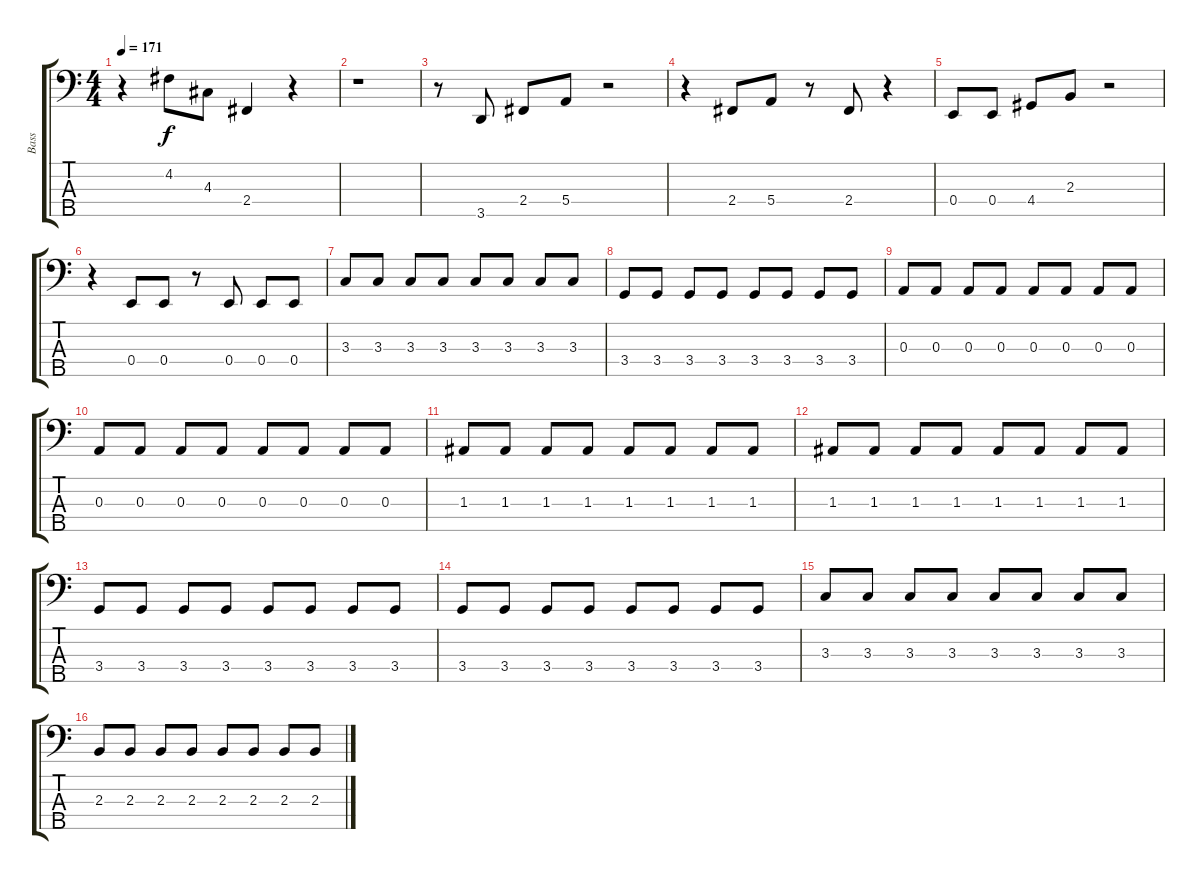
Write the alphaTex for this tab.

\track ("Bass" "Bass") {instrument electricbasspick}
\staff {score tabs}
\tuning (G2 D2 A1 E1 B0) {hide}
\ts (4 4)
\tempo 171
\clef f4
\ks c
r.4{dy f} 4.2.8 4.3.8 2.4.4 r.4 |
r.1 |
r.8 3.5.8 2.4.8 5.4.8 r.2 |
r.4 2.4.8 5.4.8 r.8 2.4.8 r.4 |
0.4.8 0.4.8 4.4.8 2.3.8 r.2 |
r.4 0.4.8 0.4.8 r.8 0.4.8 0.4.8 0.4.8 |
3.3.8 3.3.8 3.3.8 3.3.8 3.3.8 3.3.8 3.3.8 3.3.8 |
3.4.8 3.4.8 3.4.8 3.4.8 3.4.8 3.4.8 3.4.8 3.4.8 |
0.3.8 0.3.8 0.3.8 0.3.8 0.3.8 0.3.8 0.3.8 0.3.8 |
0.3.8 0.3.8 0.3.8 0.3.8 0.3.8 0.3.8 0.3.8 0.3.8 |
1.3.8 1.3.8 1.3.8 1.3.8 1.3.8 1.3.8 1.3.8 1.3.8 |
1.3.8 1.3.8 1.3.8 1.3.8 1.3.8 1.3.8 1.3.8 1.3.8 |
3.4.8 3.4.8 3.4.8 3.4.8 3.4.8 3.4.8 3.4.8 3.4.8 |
3.4.8 3.4.8 3.4.8 3.4.8 3.4.8 3.4.8 3.4.8 3.4.8 |
3.3.8 3.3.8 3.3.8 3.3.8 3.3.8 3.3.8 3.3.8 3.3.8 |
2.3.8 2.3.8 2.3.8 2.3.8 2.3.8 2.3.8 2.3.8 2.3.8
